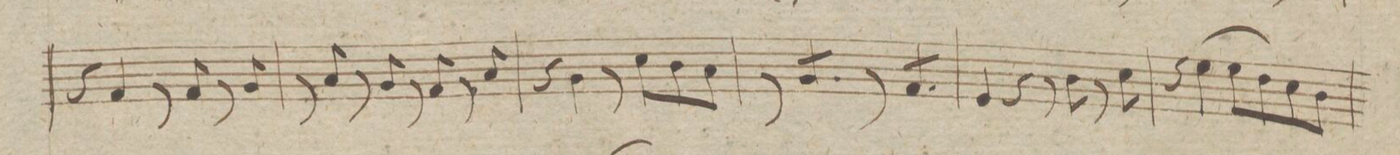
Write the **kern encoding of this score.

**kern	**dynam
*I"Violino 1mo	*
*clefG2	*
*k[f#c#g#d#]	*
*met(c|)	*
*M2/2	*
4r	.
4f#/	.
8r	.
8f#/	.
8r	.
8g#/	.
=15	=15
8r	.
8a/	.
8r	.
8g#/	.
8r	.
8f#/	.
8r	.
8a/	.
=16	=16
4r	.
4g#\	.
8r	.
8cc#\L	.
8b\	.
8a\J	.
=17	=17
*tremolo	*
8r	.
8g#/L	.
8g#/	.
8g#/J	.
8r	.
8f#/L	.
8f#/	.
8f#/J	.
*Xtremolo	*
=18	=18
4e/	.
4r	.
8r	.
8b\	.
8r	.
8cc#\	.
=19	=19
4r	.
(4ee\	.
8ee\L	.
8dd#\)	.
8cc#\	.
8b\J	.
=20	=20
*-	*-
